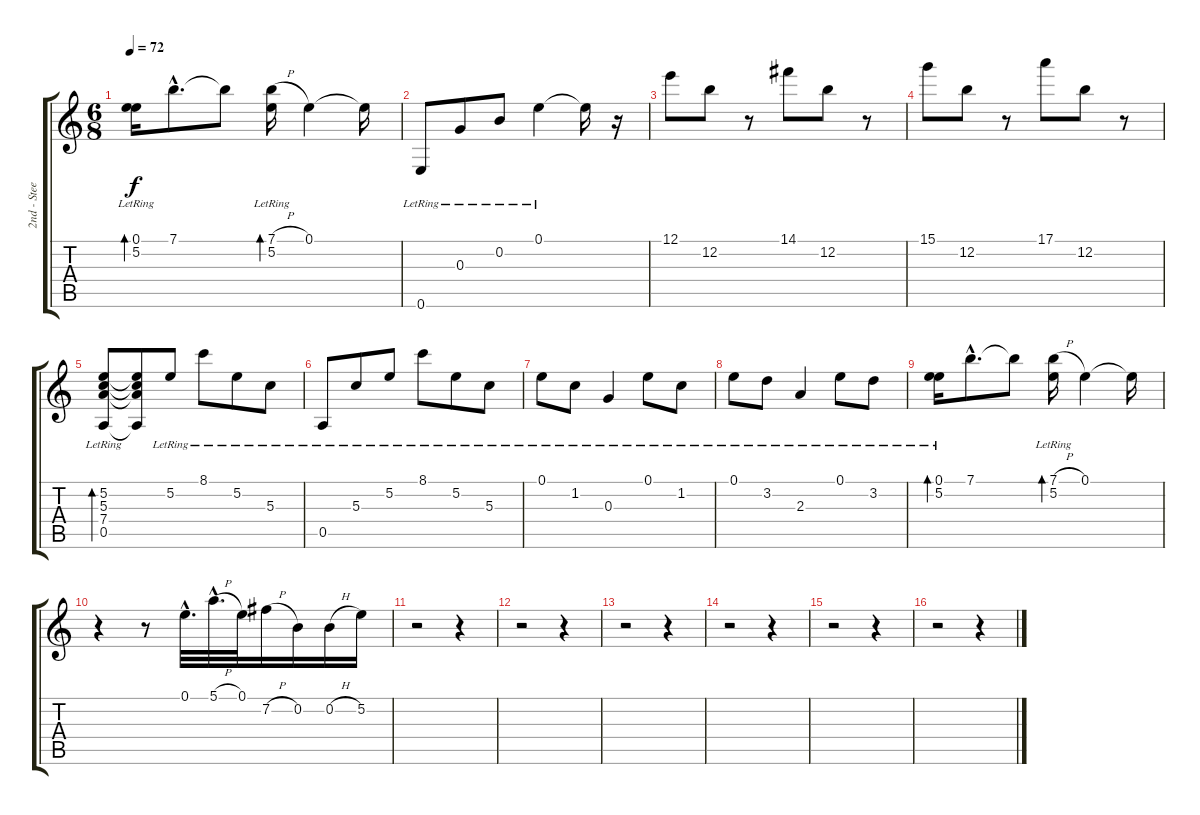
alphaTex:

\track ("2nd - Steel Guitar" "2nd - Stee") {instrument acousticguitarsteel}
\staff {score tabs}
\tuning (E4 B3 G3 D3 A2 E2) {hide}
\ts (6 8)
\tempo 72
\clef g2
\ks c
(0.1 5.2{lr}).16{bd 120 dy f} 7.1{hac}.8{d} 7.1{t}.8 (7.1{h} 5.2{lr}).16{bd 120} 0.1.4 0.1{t}.16 |
0.6{lr}.8 0.3{lr}.8 0.2{lr}.8 0.1{lr}.4 0.1{t}.16 r.16 |
12.1.8 12.2.8 r.8 14.1.8 12.2.8 r.8 |
15.1.8 12.2.8 r.8 17.1.8 12.2.8 r.8 |
(5.2 5.3 7.4{lr} 0.5{lr}).8{bd 120} (5.2{t} 5.3{t} 7.4{t} 0.5{t}).8 5.2{lr}.8 8.1{lr}.8 5.2{lr}.8 5.3{lr}.8 |
0.5{lr}.8 5.3{lr}.8 5.2{lr}.8 8.1{lr}.8 5.2{lr}.8 5.3{lr}.8 |
0.1{lr}.8 1.2{lr}.8 0.3{lr}.4 0.1{lr}.8 1.2{lr}.8 |
0.1{lr}.8 3.2{lr}.8 2.3{lr}.4 0.1{lr}.8 3.2{lr}.8 |
(0.1 5.2{lr}).16{bd 120} 7.1{hac}.8{d} 7.1{t}.8 (7.1{h} 5.2{lr}).16{bd 120} 0.1.4 0.1{t}.16 |
r.4 r.8 0.1{hac}.32{d} 5.1{h hac}.32{d} 0.1.32 7.2{h}.16 0.2.16 0.2{h}.16 5.2.16 |
r.2 r.4 |
r.2 r.4 |
r.2 r.4 |
r.2 r.4 |
r.2 r.4 |
r.2 r.4
